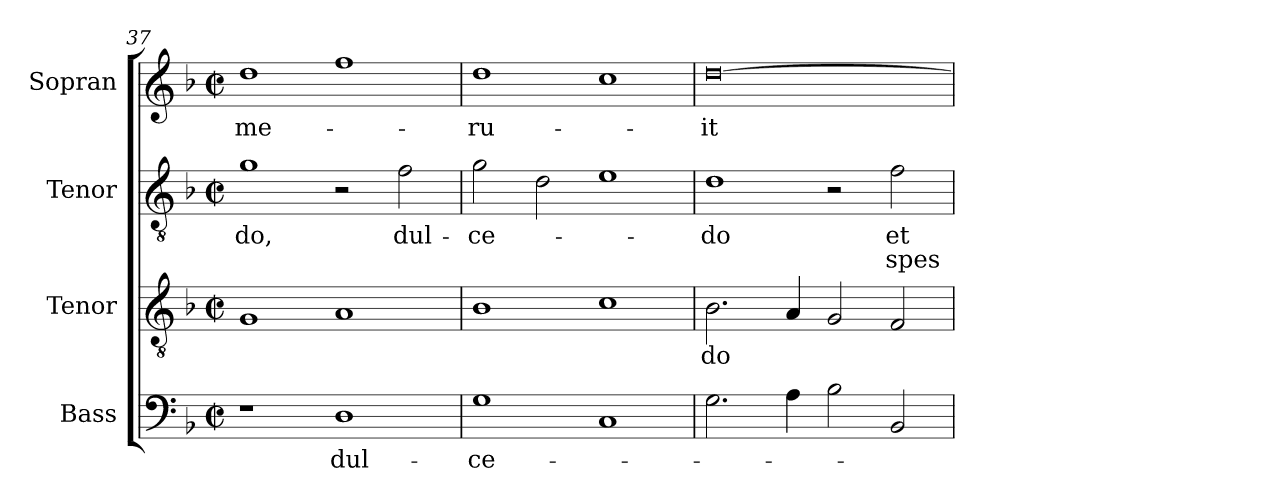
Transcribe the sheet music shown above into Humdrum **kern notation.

**kern	**text	**kern	**text	**kern	**text	**text	**kern	**text
*part4	*part4	*part3	*part3	*part2	*part2	*part2	*part1	*part1
*staff4	*staff4	*staff3	*staff3	*staff2	*staff2	*staff2	*staff1	*staff1
*I"Bass	*	*I"Tenor	*	*I"Tenor	*	*	*I"Sopran	*
*	*	*I'Tenor	*	*	*	*	*	*
*clefF4	*	*clefGv2	*	*clefGv2	*	*	*clefG2	*
*	*	*ITrd7c12	*	*ITrd7c12	*	*	*	*
*k[b-]	*	*k[b-]	*	*k[b-]	*	*	*k[b-]	*
*F:	*	*F:	*	*F:	*	*	*F:	*
*M2/2	*	*M2/2	*	*M2/2	*	*	*M2/2	*
*met(c|)	*	*met(c|)	*	*met(c|)	*	*	*met(c|)	*
=37	=37	=37	=37	=37	=37	=37	=37	=37
!	!	!	!	!	!LO:LY:b:color=#000000	!	!	!
!	!	!	!	!	!	!	!	!LO:LY:b:color=#000000
1r	.	1GGi	.	1Gi	-do,	.	1ddi	me-
!	!LO:LY:b:color=#000000	!	!	!	!	!	!	!
1Di	dul-	1AAi	.	2r	.	.	1ffi	.
!	!	!	!	!	!LO:LY:b:color=#000000	!	!	!
.	.	.	.	2Fi\	dul-	.	.	.
!!LO:PB:g=z
=38	=38	=38	=38	=38	=38	=38	=38	=38
!	!LO:LY:b:color=#000000	!	!	!	!	!	!	!
!	!	!	!	!	!LO:LY:b:color=#000000	!	!	!
!	!	!	!	!	!	!	!	!LO:LY:b:color=#000000
1Gi	-ce-	1BB-i	.	2Gi\	-ce-	.	1ddi	-ru-
.	.	.	.	2Di\	.	.	.	.
1Ci	.	1Ci	.	1Ei	.	.	1cci	.
=39	=39	=39	=39	=39	=39	=39	=39	=39
!	!	!	!LO:LY:b:color=#000000	!	!	!	!	!
!	!	!	!	!	!LO:LY:b:color=#000000	!	!	!
!	!	!	!	!	!	!	!	!LO:LY:b:color=#000000
2.Gi\	.	2.BB-i\	-do	1Di	-do	.	[>0ddi	-it
4Ai\	.	4AAi/	.	.	.	.	.	.
2B-i\	.	2GGi/	.	2r	.	.	.	.
!	!	!	!	!	!LO:LY:b:color=#000000	!LO:LY:b:color=#000000	!	!
2BB-i/	.	2FFi/	.	2Fi\	et	spes	.	.
=	=	=	=	=	=	=	=	=
*-	*-	*-	*-	*-	*-	*-	*-	*-
